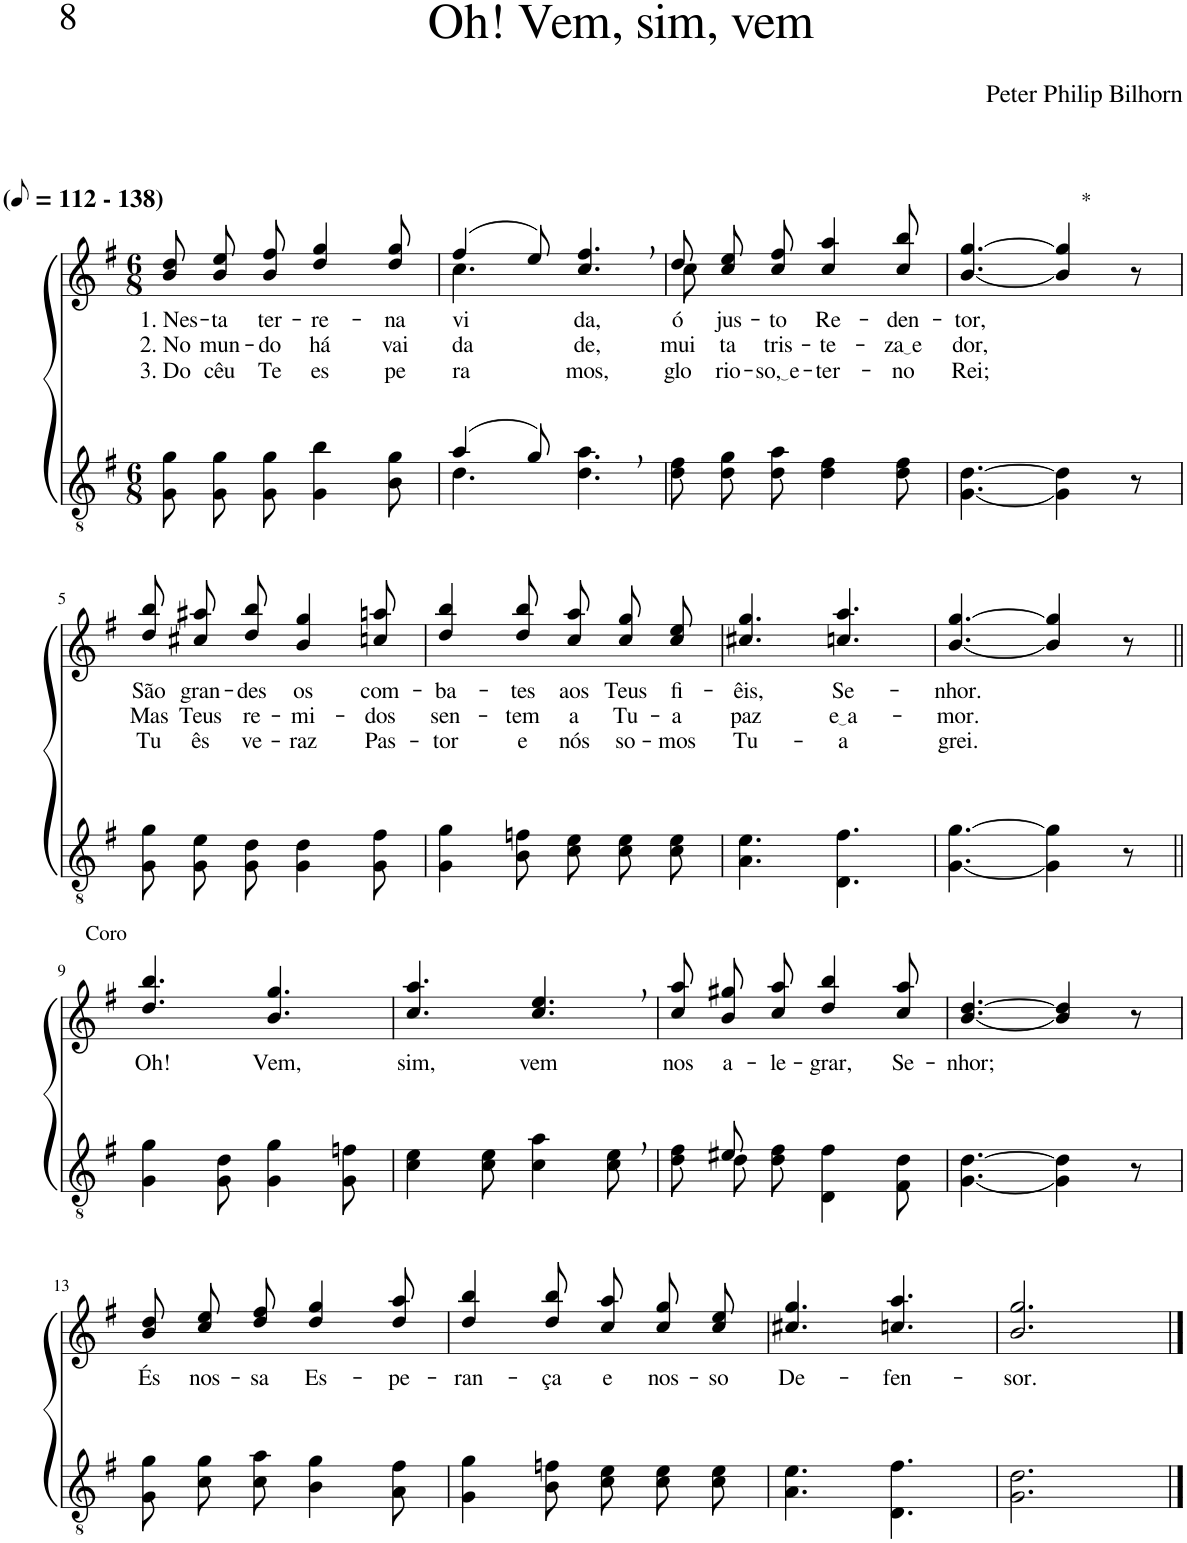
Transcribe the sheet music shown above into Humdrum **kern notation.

**kern	**kern	**text	**text	**text
*part2	*part1	*part1	*part1	*part1
*staff2	*staff1	*staff1	*staff1	*staff1
*I"Parte III e IV	*I"Parte I e II	*	*	*
*clefGv2	*clefG2	*	*	*
*Trd5c9	*Trd5c9	*	*	*
*k[f#]	*k[f#]	*	*	*
*M6/8	*M6/8	*	*	*
*MM56	*MM56	*	*	*
=1	=1	=1	=1	=1
!	!LO:TX:a:B:t=(	!	!	!
!	!LO:TX:a:B:t=- 138)	!	!	!
!	!	!LO:LY:b	!LO:LY:b	!LO:LY:b
8G\ 8g\L	8b\ 8dd\L	1. Nes-	2. No	3. Do
!	!	!LO:LY:b	!LO:LY:b	!LO:LY:b
8G\ 8g\	8b\ 8ee\	-ta	mun-	cêu
!	!	!LO:LY:b	!LO:LY:b	!LO:LY:b
8G\ 8g\J	8b\ 8ff#\J	ter-	-do	Te
!	!	!LO:LY:b	!LO:LY:b	!LO:LY:b
4G\ 4b\	4dd/ 4gg/	-re-	há	es
!	!	!LO:LY:b	!LO:LY:b	!LO:LY:b
8B\ 8g\	8dd/ 8gg/	-na	vai-	pe-
=2	=2	=2	=2	=2
*^	*^	*	*	*
!	!	!	!	!LO:LY:b	!LO:LY:b	!LO:LY:b
(4a/	4.d\	(4ff#/	4.cc\	vi-	-da-	-ra-
8g/)	.	8ee/)	.	.	.	.
!	!	!	!	!LO:LY:b	!LO:LY:b	!LO:LY:b
8ryy	4.d\ 4.a\	4.cc/, 4.ff#/,	4.ryy	-da,	-de,	-mos,
4ryy	.	.	.	.	.	.
*v	*v	*	*	*	*	*
=3	=3	=3	=3	=3	=3
!	!	!	!LO:LY:b	!LO:LY:b	!LO:LY:b
8d\ 8f#\L	8dd\L	8cc\	ó	mui-	glo
!	!	!	!LO:LY:b	!LO:LY:b	!LO:LY:b
8d\ 8g\	8cc\ 8ee\	2ryy	jus-	-ta	rio-
!	!	!	!LO:LY:b	!LO:LY:b	!LO:LY:b
8d\ 8a\J	8cc\ 8ff#\J	.	-to	tris-	so, e
!	!	!	!LO:LY:b	!LO:LY:b	!LO:LY:b
4d\ 4f#\	4cc/ 4aa/	.	Re-	-te-	-ter-
!	!	!	!LO:LY:b	!LO:LY:b	!LO:LY:b
8d\ 8f#\	8cc/ 8bb/	8ryy	-den-	za e	-no
=4	=4	=4	=4	=4	=4
!	!	!	!LO:LY:b	!LO:LY:b	!LO:LY:b
*	*v	*v	*	*	*
[4.G\ [4.d\	[4.b/ [4.gg/	-tor,	dor,	Rei;
!	!LO:TX:a:t=*	!	!	!
4G\] 4d\]	4b/] 4gg/]	.	.	.
8r	8r	.	.	.
!!LO:LB:g=z
=5	=5	=5	=5	=5
!	!	!LO:LY:b	!LO:LY:b	!LO:LY:b
8G\ 8g\L	8dd\ 8bb\L	São	Mas	Tu
!	!	!LO:LY:b	!LO:LY:b	!LO:LY:b
8G\ 8e\	8cc#X\ 8aa#X\	gran-	Teus	ês
!	!	!LO:LY:b	!LO:LY:b	!LO:LY:b
8G\ 8d\J	8dd\ 8bb\J	-des	re-	ve-
!	!	!LO:LY:b	!LO:LY:b	!LO:LY:b
4G\ 4d\	4b/ 4gg/	os	-mi-	-raz
!	!	!LO:LY:b	!LO:LY:b	!LO:LY:b
8G\ 8f#\	8ccn/ 8aan/	com-	-dos	Pas-
=6	=6	=6	=6	=6
!	!	!LO:LY:b	!LO:LY:b	!LO:LY:b
4G\ 4g\	4dd/ 4bb/	-ba-	sen-	-tor
!	!	!LO:LY:b	!LO:LY:b	!LO:LY:b
8B\ 8fn\	8dd/ 8bb/	-tes	-tem	e
!	!	!LO:LY:b	!LO:LY:b	!LO:LY:b
8c\ 8e\L	8cc\ 8aa\L	aos	a	nós
!	!	!LO:LY:b	!LO:LY:b	!LO:LY:b
8c\ 8e\	8cc\ 8gg\	Teus	Tu-	so-
!	!	!LO:LY:b	!LO:LY:b	!LO:LY:b
8c\ 8e\J	8cc\ 8ee\J	fi-	-a	-mos
=7	=7	=7	=7	=7
!	!	!LO:LY:b	!LO:LY:b	!LO:LY:b
4.A\ 4.e\	4.cc#X/ 4.gg/	-êis,	paz	Tu-
!	!	!LO:LY:b	!LO:LY:b	!LO:LY:b
4.D\ 4.f#\	4.ccn/ 4.aa/	Se-	e a	-a
=8	=8	=8	=8	=8
!	!	!LO:LY:b	!LO:LY:b	!LO:LY:b
[4.G\ [4.g\	[4.b/ [4.gg/	-nhor.	-mor.	grei.
4G\] 4g\]	4b/] 4gg/]	.	.	.
8r	8r	.	.	.
!!LO:LB:g=z
=9||	=9||	=9||	=9||	=9||
!	!LO:TX:a:t=Coro	!	!	!
!	!	!LO:LY:b	!	!
4G\ 4g\	4.dd/ 4.bb/	Oh!	.	.
8G\ 8d\	.	.	.	.
!	!	!LO:LY:b	!	!
4G\ 4g\	4.b/ 4.gg/	Vem,	.	.
8G\ 8fn\	.	.	.	.
=10	=10	=10	=10	=10
!	!	!LO:LY:b	!	!
4c\ 4e\	4.cc/ 4.aa/	sim,	.	.
8c\ 8e\	.	.	.	.
!	!	!LO:LY:b	!	!
4c\ 4a\	4.cc/, 4.ee/,	vem	.	.
8c\, 8e\,	.	.	.	.
=11	=11	=11	=11	=11
*^	*	*	*	*
!	!	!	!LO:LY:b	!	!
8ryy	8d\ 8f#\L	8cc\ 8aa\L	nos	.	.
!	!	!	!LO:LY:b	!	!
8e#X/	8d\	8b\ 8gg#X\	a-	.	.
!	!	!	!LO:LY:b	!	!
2ryy	8d\ 8f#\J	8cc\ 8aa\J	-le-	.	.
!	!	!	!LO:LY:b	!	!
.	4D\ 4f#\	4dd/ 4bb/	-grar,	.	.
!	!	!	!LO:LY:b	!	!
.	8F#\ 8d\	8cc/ 8aa/	Se-	.	.
=12	=12	=12	=12	=12	=12
!	!	!	!LO:LY:b	!	!
*v	*v	*	*	*	*
[4.G\ [4.d\	[4.b/ [4.dd/	-nhor;	.	.
4G\] 4d\]	4b/] 4dd/]	.	.	.
8r	8r	.	.	.
!!LO:LB:g=z
=13	=13	=13	=13	=13
!	!	!LO:LY:b	!	!
8G\ 8g\L	8b\ 8dd\L	És	.	.
!	!	!LO:LY:b	!	!
8c\ 8g\	8cc\ 8ee\	nos-	.	.
!	!	!LO:LY:b	!	!
8c\ 8a\J	8dd\ 8ff#\J	-sa	.	.
!	!	!LO:LY:b	!	!
4B\ 4g\	4dd/ 4gg/	Es-	.	.
!	!	!LO:LY:b	!	!
8A\ 8f#\	8dd/ 8aa/	-pe-	.	.
=14	=14	=14	=14	=14
!	!	!LO:LY:b	!	!
4G\ 4g\	4dd/ 4bb/	-ran-	.	.
!	!	!LO:LY:b	!	!
8B\ 8fn\	8dd/ 8bb/	-ça	.	.
!	!	!LO:LY:b	!	!
8c\ 8e\L	8cc\ 8aa\L	e	.	.
!	!	!LO:LY:b	!	!
8c\ 8e\	8cc\ 8gg\	nos-	.	.
!	!	!LO:LY:b	!	!
8c\ 8e\J	8cc\ 8ee\J	-so	.	.
=15	=15	=15	=15	=15
!	!	!LO:LY:b	!	!
4.A\ 4.e\	4.cc#X/ 4.gg/	De-	.	.
!	!	!LO:LY:b	!	!
4.D\ 4.f#\	4.ccn/ 4.aa/	-fen-	.	.
=16	=16	=16	=16	=16
!	!	!LO:LY:b	!	!
2.G\ 2.d\	2.b/ 2.gg/	-sor.	.	.
==	==	==	==	==
*-	*-	*-	*-	*-
